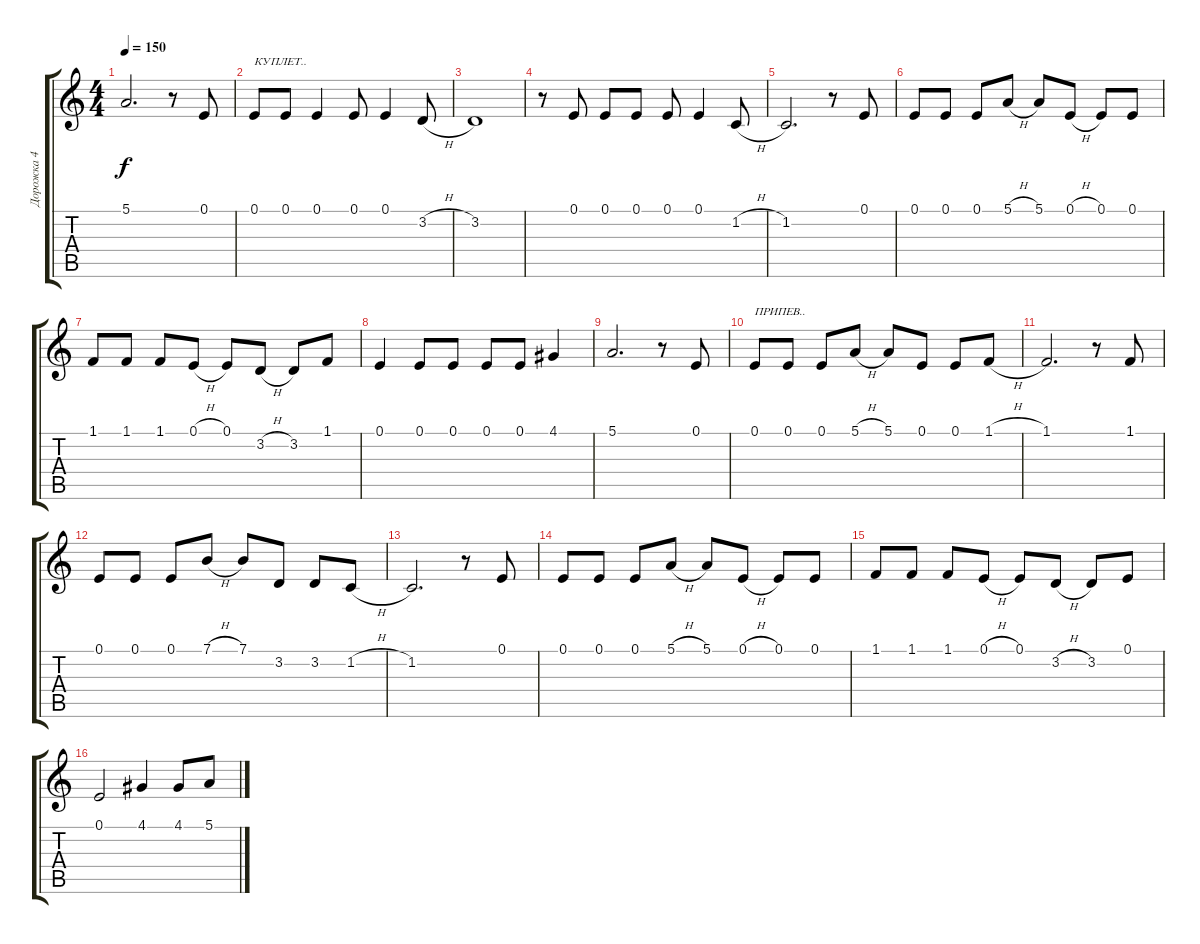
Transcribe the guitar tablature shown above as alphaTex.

\track ("Дорожка 4" "Дорожка 4") {instrument acousticgrandpiano}
\staff {score tabs}
\tuning (E4 B3 G3 D3 A2 E2) {hide}
\ts (4 4)
\tempo 150
\clef g2
\ks c
5.1.2{d dy f} r.8 0.1.8 |
0.1.8{txt "КУПЛЕТ.."} 0.1.8 0.1.4 0.1.8 0.1.4 3.2{h}.8 |
3.2.1 |
r.8 0.1.8 0.1.8 0.1.8 0.1.8 0.1.4 1.2{h}.8 |
1.2.2{d} r.8 0.1.8 |
0.1.8 0.1.8 0.1.8 5.1{h}.8 5.1.8 0.1{h}.8 0.1.8 0.1.8 |
1.1.8 1.1.8 1.1.8 0.1{h}.8 0.1.8 3.2{h}.8 3.2.8 1.1.8 |
0.1.4 0.1.8 0.1.8 0.1.8 0.1.8 4.1.4 |
5.1.2{d} r.8 0.1.8 |
0.1.8{txt "ПРИПЕВ.."} 0.1.8 0.1.8 5.1{h}.8 5.1.8 0.1.8 0.1.8 1.1{h}.8 |
1.1.2{d} r.8 1.1.8 |
0.1.8 0.1.8 0.1.8 7.1{h}.8 7.1.8 3.2.8 3.2.8 1.2{h}.8 |
1.2.2{d} r.8 0.1.8 |
0.1.8 0.1.8 0.1.8 5.1{h}.8 5.1.8 0.1{h}.8 0.1.8 0.1.8 |
1.1.8 1.1.8 1.1.8 0.1{h}.8 0.1.8 3.2{h}.8 3.2.8 0.1.8 |
0.1.2 4.1.4 4.1.8 5.1{h}.8
